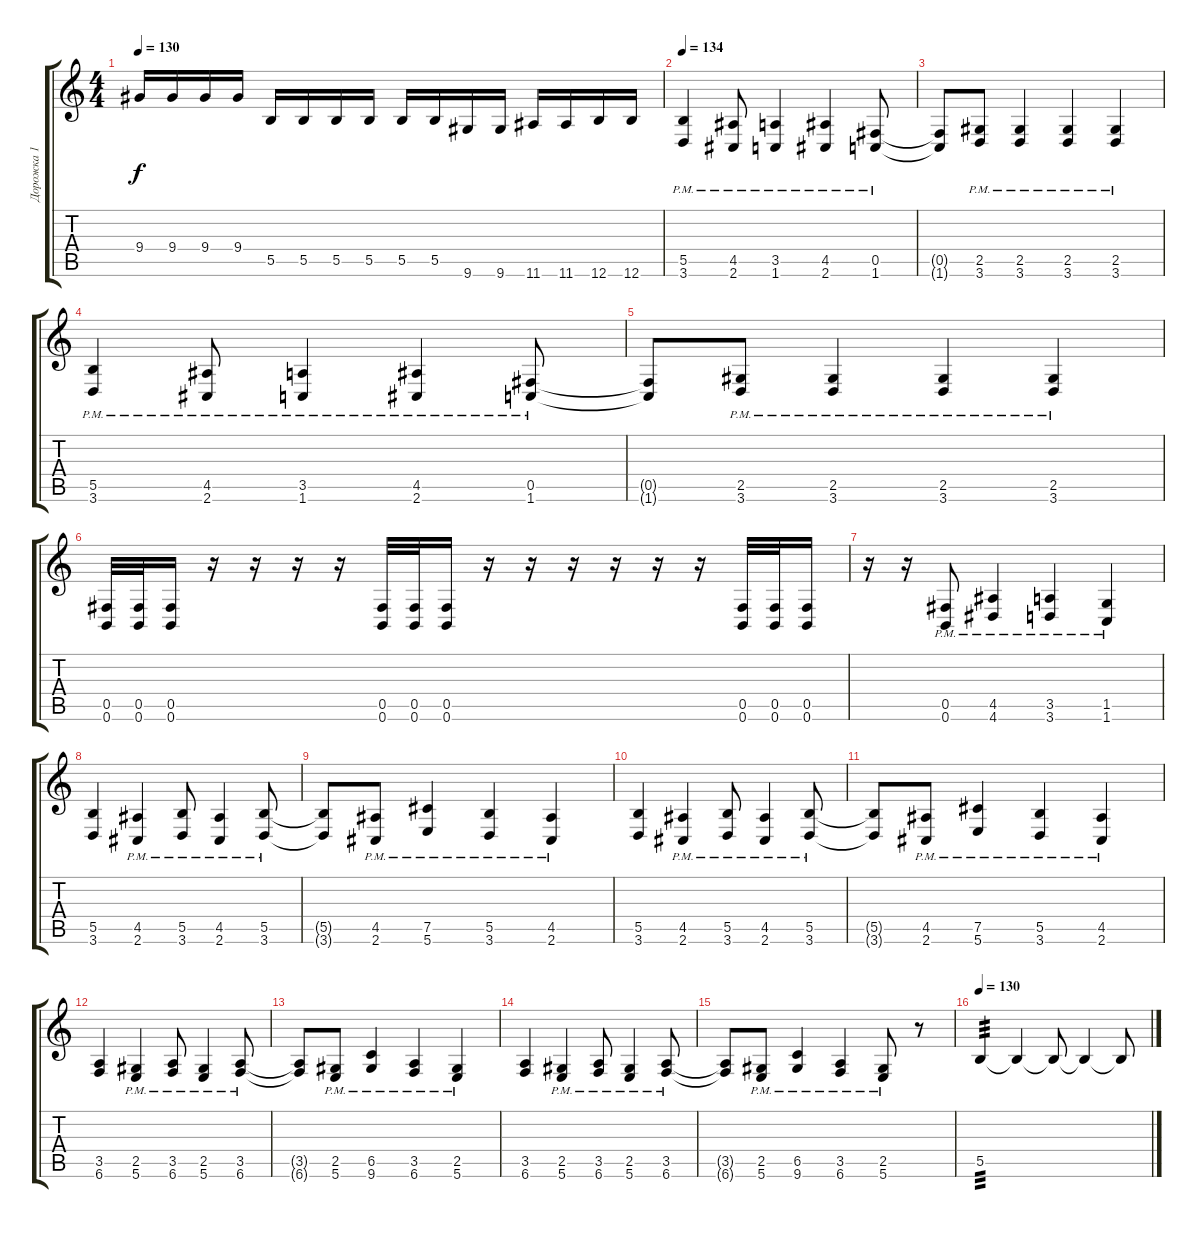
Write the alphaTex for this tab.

\track ("Дорожка 1" "Дорожка 1") {instrument distortionguitar}
\staff {score tabs}
\tuning (Db4 Ab3 E3 B2 Gb2 B1) {hide}
\ts (4 4)
\tempo 130
\clef g2
\ks c
9.4.16{dy f} 9.4.16 9.4.16 9.4.16 5.5.16 5.5.16 5.5.16 5.5.16 5.5.16 5.5.16 9.6.16 9.6.16 11.6.16 11.6.16 12.6.16 12.6.16 |
\tempo 134
(5.5{pm} 3.6).4 (4.5{pm} 2.6).8 (3.5{pm} 1.6).4 (4.5{pm} 2.6).4 (0.5{pm} 1.6).8 |
(0.5{t} 1.6{t}).8 (2.5{pm} 3.6).8 (2.5{pm} 3.6).4 (2.5{pm} 3.6).4 (2.5{pm} 3.6).4 |
(5.5{pm} 3.6).4 (4.5{pm} 2.6).8 (3.5{pm} 1.6).4 (4.5{pm} 2.6).4 (0.5{pm} 1.6).8 |
(0.5{t} 1.6{t}).8 (2.5{pm} 3.6).8 (2.5{pm} 3.6).4 (2.5{pm} 3.6).4 (2.5{pm} 3.6).4 |
(0.5 0.6).32 (0.5 0.6).32 (0.5 0.6).16 r.16 r.16 r.16 r.16 (0.5 0.6).32 (0.5 0.6).32 (0.5 0.6).16 r.16 r.16 r.16 r.16 r.16 r.16 (0.5 0.6).32 (0.5 0.6).32 (0.5 0.6).16 |
r.16 r.16 (0.5{pm} 0.6).8 (4.5{pm} 4.6).4 (3.5{pm} 3.6).4 (1.5{pm} 1.6).4 |
(5.5 3.6).4 (4.5{pm} 2.6).4 (5.5{pm} 3.6).8 (4.5{pm} 2.6).4 (5.5{pm} 3.6).8 |
(5.5{t} 3.6{t}).8 (4.5{pm} 2.6).8 (7.5{pm} 5.6).4 (5.5{pm} 3.6).4 (4.5{pm} 2.6).4 |
(5.5 3.6).4 (4.5{pm} 2.6).4 (5.5{pm} 3.6).8 (4.5{pm} 2.6).4 (5.5{pm} 3.6).8 |
(5.5{t} 3.6{t}).8 (4.5{pm} 2.6).8 (7.5{pm} 5.6).4 (5.5{pm} 3.6).4 (4.5{pm} 2.6).4 |
(3.5 6.6).4 (2.5{pm} 5.6).4 (3.5{pm} 6.6).8 (2.5{pm} 5.6).4 (3.5{pm} 6.6).8 |
(3.5{t} 6.6{t}).8 (2.5{pm} 5.6).8 (6.5{pm} 9.6).4 (3.5{pm} 6.6).4 (2.5{pm} 5.6).4 |
(3.5 6.6).4 (2.5{pm} 5.6).4 (3.5{pm} 6.6).8 (2.5{pm} 5.6).4 (3.5{pm} 6.6).8 |
(3.5{t} 6.6{t}).8 (2.5{pm} 5.6).8 (6.5{pm} 9.6).4 (3.5{pm} 6.6).4 (2.5{pm} 5.6).8 r.8 |
\tempo 130
5.5.4{tp 3} 5.5{t}.4 5.5{t}.8 5.5{t}.4 5.5{t}.8
